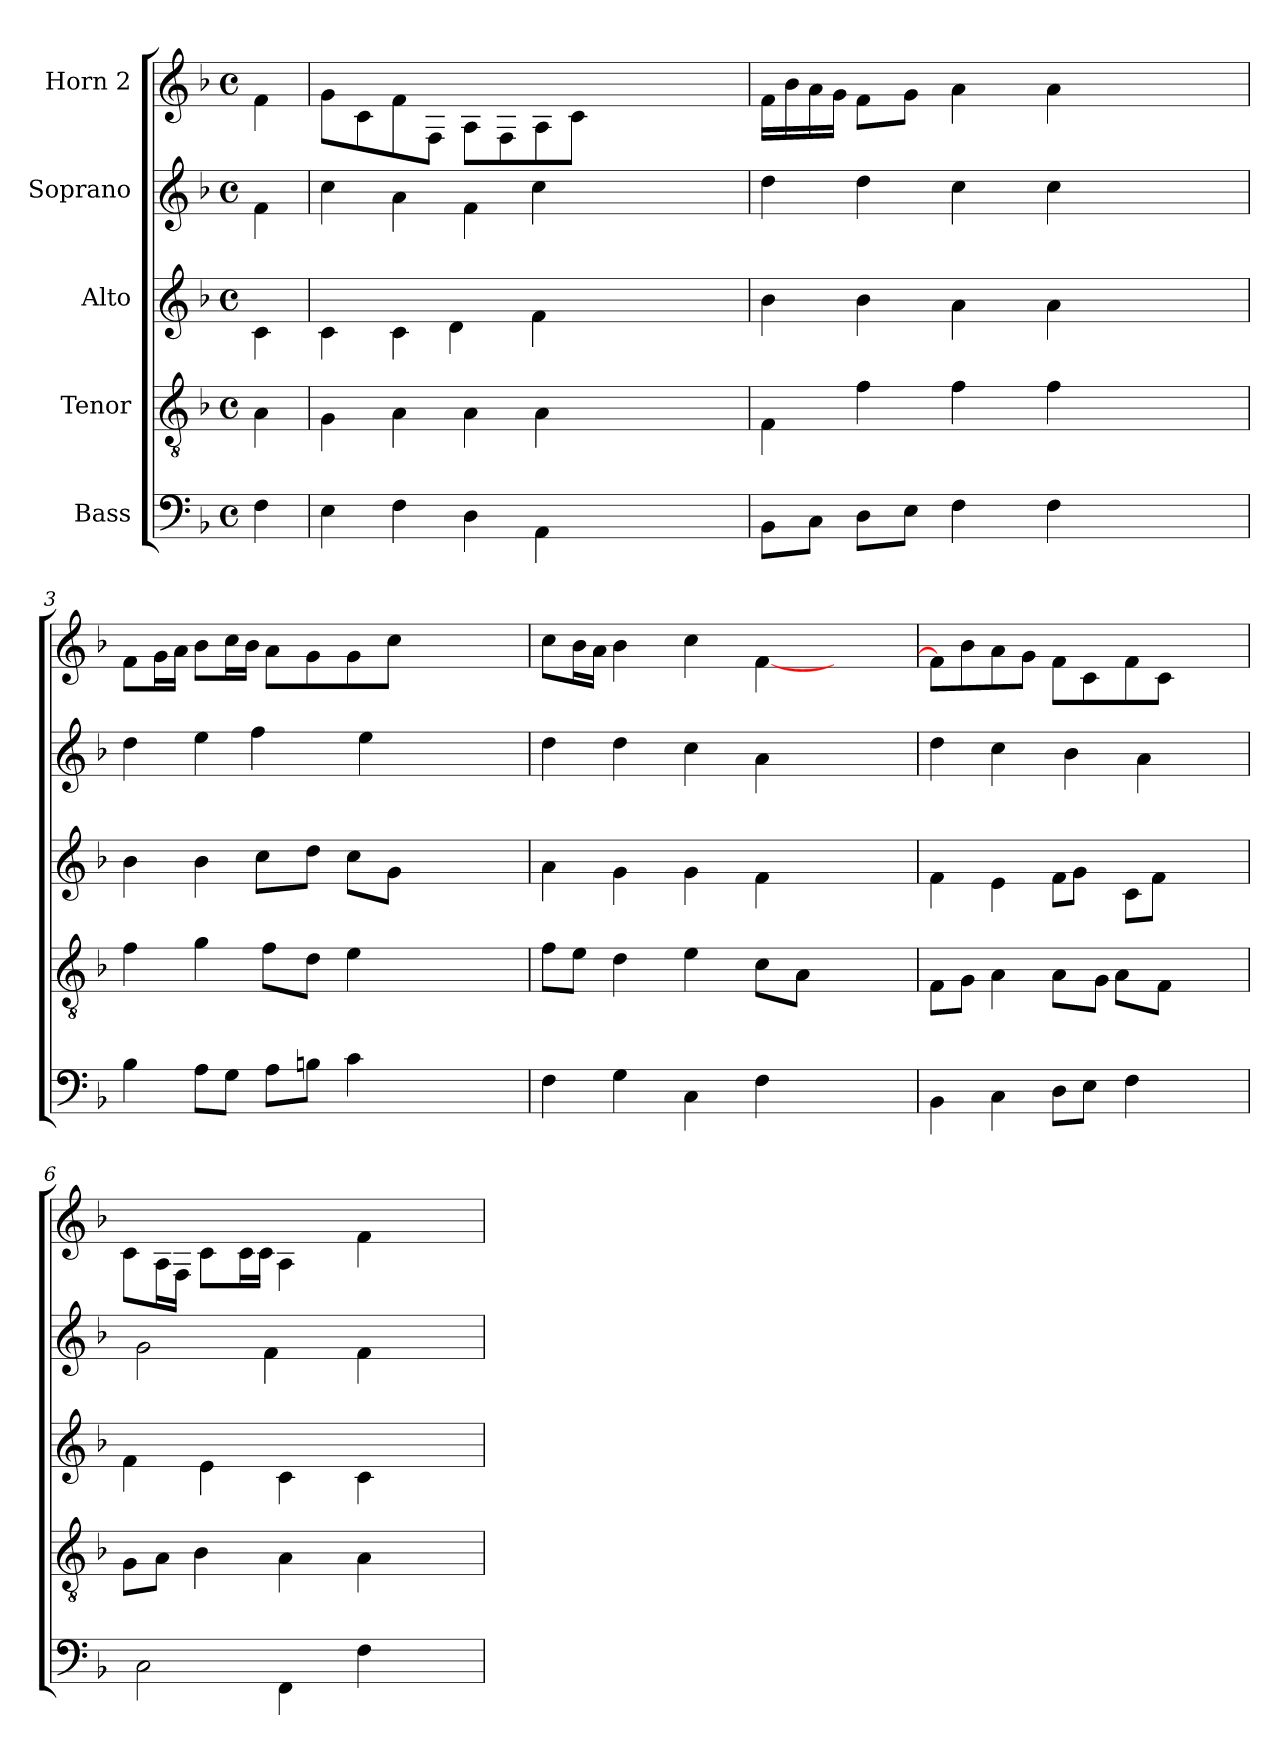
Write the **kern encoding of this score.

**kern	**text	**kern	**text	**kern	**text	**kern	**text	**kern	**text
*part5	*part5	*part4	*part4	*part3	*part3	*part2	*part2	*part1	*part1
*staff5	*staff5	*staff4	*staff4	*staff3	*staff3	*staff2	*staff2	*staff1	*staff1
*I"Bass	*	*I"Tenor	*	*I"Alto	*	*I"Soprano	*	*I"Horn 2	*
*clefF4	*	*clefGv2	*	*clefG2	*	*clefG2	*	*clefG2	*
*k[b-]	*	*k[b-]	*	*k[b-]	*	*k[b-]	*	*k[b-]	*
*F:	*	*F:	*	*F:	*	*F:	*	*F:	*
*M4/4	*	*M4/4	*	*M4/4	*	*M4/4	*	*M4/4	*
*met(c)	*	*met(c)	*	*met(c)	*	*met(c)	*	*met(c)	*
=	=	=	=	=	=	=	=	=	=
*^	*	*	*	*	*	*	*	*	*
*	*	*	*^	*	*	*	*	*	*	*
*	*	*	*	*	*	*^	*	*	*	*	*
*	*	*	*	*	*	*	*	*	*^	*	*	*
*	*	*	*	*	*	*	*	*	*	*	*	*^	*
4Fyy	4F\	.	4Ayy	4A\	.	4cyy	4c\	.	4fyy	4f\	.	4fyy	4f\	.
=1	=1	=1	=1	=1	=1	=1	=1	=1	=1	=1	=1	=1	=1	=1
8Eyy	4E\	.	8Gyy	4G\	.	8cyy	4c\	.	8ccyy	4cc\	.	8gJyy	8g\L	.
8Eyy	.	6	8Gyy	.	.	8cyy	.	.	8ccyy	.	.	8cJyy	8c\	.
8Fyy	4F\	.	8ryy	4A\	.	8ryy	4c\	.	8ryy	4a\	.	8fJyy	8f\	.
8Fyy	.	1	8Ayy	.	=3	8cyy	.	3	8ayy	.	6	8FJyy	8F\J	.
8Dyy	4D\	.	8Ayy	4A\	.	8cyy	4d\	.	8ayy	4f\	.	8AJyy	8A\L	.
8Dyy	.	3	8ryy	.	.	8ryy	.	.	8ryy	.	.	8FJyy	8F\	.
8AAyy	4AA\	.	8Ayy	4A\	.	8dyy	4f\	.	8fyy	4cc\	.	8AJyy	8A\	.
8AAyy	.	10	8Ayy	.	.	8dyy	.	.	8fyy	.	.	8cJyy	8c\J	.
2ryy	2ryy	.	8ryy	2ryy	.	8ryy	2ryy	.	8ryy	2ryy	.	2ryy	2ryy	.
.	.	.	8Ayy	.	8	8fyy	.	6	8ccyy	.	↗5	.	.	.
.	.	.	8Ayy	.	.	8fyy	.	.	8ccyy	.	.	.	.	.
.	.	.	8ryy	.	.	8ryy	.	.	8ryy	.	.	.	.	.
=2	=2	=2	=2	=2	=2	=2	=2	=2	=2	=2	=2	=2	=2	=2
16BB-Jyy	8BB-\L	.	16Fyy	4F\	.	16b-yy	4b-\	.	16ddyy	4dd\	.	16fJLyy	16f\LL	.
16BB-yy	.	8	16Fyy	.	.	16b-yy	.	.	16ddyy	.	.	16b-Jyy	16b-\	.
16CJyy	8C\J	.	16Cyy	.	.	16b-yy	.	.	16ddyy	.	.	16aJyy	16a\	.
16Cyy	.	5	16ryy	.	.	16b-yy	.	.	16ddyy	.	.	16gJJyy	16g\JJ	.
8DJyy	8D\L	.	16Cyy	4f\	.	8.ryy	4b-\	.	8.ryy	4dd\	.	8fJyy	8f\L	.
.	.	.	16ryy	.	.	.	.	.	.	.	.	.	.	.
8EJyy	8E\J	.	8fyy	.	↗10	.	.	.	.	.	.	8gJyy	8g\J	.
.	.	.	.	.	.	8b-yy	.	4	8ddyy	.	.	.	.	.
4Fyy	4F\	.	8fyy	4f\	.	.	4a\	.	.	4cc\	.	4ayy	4a\	.
.	.	.	.	.	.	8b-yy	.	.	8ddyy	.	.	.	.	.
.	.	.	4fyy	.	8	.	.	.	.	.	.	.	.	.
.	.	.	.	.	.	8ryy	.	.	8ryy	.	.	.	.	.
4Fyy	4F\	.	.	4f\	.	.	4a\	.	.	4cc\	.	4ayy	4a\	.
.	.	.	.	.	.	4ayy	.	3	4ccyy	.	=3	.	.	.
.	.	.	4fyy	.	.	.	.	.	.	.	.	.	.	.
4ryy	4ryy	.	.	8.ryy	.	.	4ryy	.	.	4ryy	.	4ryy	4ryy	.
.	.	.	.	.	.	4ayy	.	.	4ccyy	.	.	.	.	.
.	.	.	8.ryy	.	.	.	.	.	.	.	.	.	.	.
.	.	.	.	8ryy	.	.	.	.	.	.	.	.	.	.
16ryy	16ryy	.	.	.	.	.	16ryy	.	.	16ryy	.	16ryy	16ryy	.
=3	=3	=3	=3	=3	=3	=3	=3	=3	=3	=3	=3	=3	=3	=3
8B-yy	4B-\	.	8fyy	4f\	.	8b-yy	4b-\	.	8ddyy	4dd\	.	8fJyy	8f\L	.
16gyy	.	6	16fyy	.	.	16b-yy	.	.	16ddyy	.	.	16gJLyy	16g\L	.
16gyy	.	7	16fyy	.	.	16b-yy	.	.	16ddyy	.	.	16aJJyy	16a\JJ	.
8AJyy	8A\L	.	8ryy	4g\	.	8ryy	4b-\	.	8ryy	4ee\	.	8b-Jyy	8b-\L	.
16GJyy	8G\J	.	8gyy	.	>7	8b-yy	.	3	8eeyy	.	4	16ccJLyy	16cc\L	.
16Gyy	.	10	.	.	.	.	.	.	.	.	.	16b-JJyy	16b-\JJ	.
8AJyy	8A\L	.	16Gyy	8f\L	.	16b-yy	8cc\L	.	16eeyy	4ff\	.	8aJyy	8a\L	.
.	.	.	16Gyy	.	8	16b-yy	.	.	16eeyy	.	.	.	.	.
8BJyy	8Bn\J	.	16ryy	8d\J	.	8ryy	8dd\J	.	8ryy	.	.	8gJyy	8g\	.
.	.	.	8fJyy	.	>6	.	.	.	.	.	.	.	.	.
8cyy	4c\	.	.	4e\	.	8ccJyy	8cc\L	.	8ffyy	4ee\	.	8gJyy	8g\	.
.	.	.	8dJyy	.	>3	.	.	.	.	.	.	.	.	.
8cyy	.	8	.	.	.	8ddJyy	8g\J	.	8ffyy	.	3	8ccJyy	8cc\J	.
.	.	.	8eyy	.	=3	.	.	.	.	.	.	.	.	.
4ryy	4ryy	.	.	4ryy	.	8ccJyy	16ryy	>6	8eeyy	16ryy	=3	4ryy	4ryy	.
.	.	.	8eyy	.	.	.	4ryy	.	.	4ryy	.	.	.	.
.	.	.	.	.	.	8gJyy	.	3	8eeyy	.	6	.	.	.
.	.	.	8ryy	.	.	.	.	.	.	.	.	.	.	.
16ryy	16ryy	.	.	16ryy	.	16ryy	.	.	16ryy	.	.	16ryy	16ryy	.
=4	=4	=4	=4	=4	=4	=4	=4	=4	=4	=4	=4	=4	=4	=4
8Fyy	4F\	.	8fJyy	8f\L	.	8ayy	4a\	.	8ddyy	4dd\	.	8ccJyy	8cc\L	.
16byy	.	4	16eyy	8e\J	.	16eyy	.	.	16ddyy	.	.	16bJLyy	16b\L	.
16byy	.	10	16eJyy	.	7	16eyy	.	4	16ddyy	.	.	16aJJyy	16a\JJ	.
4Gyy	4G\	.	16ryy	4d\	.	16ryy	4g\	.	8ryy	4dd\	.	4byy	4b\	.
.	.	.	4dyy	.	>5	4gyy	.	=4	.	.	.	.	.	.
.	.	.	.	.	.	.	.	.	4ddyy	.	5	.	.	.
4Cyy	4C\	.	.	4e\	.	.	4g\	.	.	4cc\	.	4ccyy	4cc\	.
.	.	.	4eyy	.	<10	4gyy	.	3	.	.	.	.	.	.
.	.	.	.	.	.	.	.	.	4ccyy	.	4	.	.	.
8Fyy	4F\	.	.	8c\L	.	.	4f\	.	.	4a\	.	[8fyy	[4f\	.
.	.	.	8cJyy	.	>5	8fyy	.	↘4	.	.	.	.	.	.
8Fyy	.	.	.	8A\J	.	.	.	.	8ayy	.	↘3	8fyy	.	.
.	.	.	8AJyy	.	3	8fyy	.	6	.	.	.	.	.	.
8ryy	8ryy	.	.	8.ryy	.	.	8.ryy	.	8ayy	4ryy	.	8ryy	8ryy	.
.	.	.	8.ryy	.	.	8.ryy	.	.	.	.	.	.	.	.
8ryy	8ryy	.	.	.	.	.	.	.	8ryy	.	.	8ryy	8ryy	.
.	.	.	.	16ryy	.	.	16ryy	.	.	.	.	.	.	.
=5	=5	=5	=5	=5	=5	=5	=5	=5	=5	=5	=5	=5	=5	=5
8BB-yy	4BB-\	.	8FJyy	8F\L	.	8fyy	4f\	.	8ddyy	4dd\	.	8fJyy]	8f\L]	.
8BB-yy	.	8	8GJyy	8G\J	.	8fyy	.	7	8ddyy	.	.	8b-Jyy	8b-\	.
8Cyy	4C\	.	8Ayy	4A\	.	8eyy	4e\	.	8ryy	4cc\	.	8aJyy	8a\	.
8Cyy	.	5	8Ayy	.	.	8eyy	.	.	8ccyy	.	=6	8gJyy	8g\J	.
8DJyy	8D\L	.	8ryy	8A\L	.	8ryy	8f\L	.	8ccyy	4b-\	.	8fJyy	8f\L	.
8EJyy	8E\J	.	8AJyy	8G\J	.	8fJyy	8g\J	.	8ryy	.	.	8cJyy	8c\	.
8Fyy	4F\	.	8GJyy	8A\L	.	8gJyy	8c\L	.	8b-yy	4a\	.	8fJyy	8f\	.
8Fyy	.	5	8AJyy	8F\J	.	8cJyy	8f\J	.	8b-yy	.	3	8cJyy	8c\J	.
4ryy	4ryy	.	8FJyy	8ryy	1	8fJyy	8ryy	<8	8ayy	4ryy	↘6	4ryy	4ryy	.
.	.	.	8ryy	8ryy	.	8ryy	8ryy	.	8ayy	.	3	.	.	.
=6	=6	=6	=6	=6	=6	=6	=6	=6	=6	=6	=6	=6	=6	=6
8Cyy	2C\	.	8GJyy	8G\L	.	8fyy	4f\	.	8gyy	2g\	.	8cJyy	8c\L	.
16Ayy	.	6	16Ayy	8A\J	.	16Ayy	.	.	16fyy	.	.	16AJLyy	16A\L	.
16Ayy	.	4	16Cyy	.	.	16Ayy	.	6	16fyy	.	.	16FJJyy	16F\JJ	.
8Ayy	.	8	16Cyy	4B-\	.	16ryy	4e\	.	16gyy	.	.	8cJyy	8c\L	.
.	.	.	16AJyy	.	6	8eyy	.	>4	16gyy	.	.	.	.	.
16cyy	.	.	16ryy	.	.	.	.	.	8ryy	.	.	16cJLyy	16c\L	.
16cyy	.	.	8B-yy	.	7	16eyy	.	.	.	.	.	16cJJyy	16c\JJ	.
4FFyy	4FF\	.	.	4A\	.	16eyy	4c\	.	8eyy	4f\	.	4Ayy	4A\	.
.	.	.	8ryy	.	.	8ryy	.	.	.	.	.	.	.	.
.	.	.	.	.	.	.	.	.	8ryy	.	.	.	.	.
.	.	.	4Ayy	.	↘10	4cyy	.	↘3	.	.	.	.	.	.
4Fyy	4F\	.	.	4A\	.	.	4c\	.	4fyy	4f\	.	4fyy	4f\	.
.	.	.	4Ayy	.	3	4cyy	.	.	.	.	.	.	.	.
4ryy	4ryy	.	.	16ryy	.	.	16ryy	.	4fyy	4ryy	.	4ryy	4ryy	.
.	.	.	.	8.ryy	.	.	8.ryy	.	.	.	.	.	.	.
.	.	.	16ryy	.	.	16ryy	.	.	.	.	.	.	.	.
*v	*v	*	*	*	*	*v	*v	*	*v	*v	*	*v	*v	*
*	*	*v	*v	*	*	*	*	*	*	*
=	=	=	=	=	=	=	=	=	=
*-	*-	*-	*-	*-	*-	*-	*-	*-	*-
